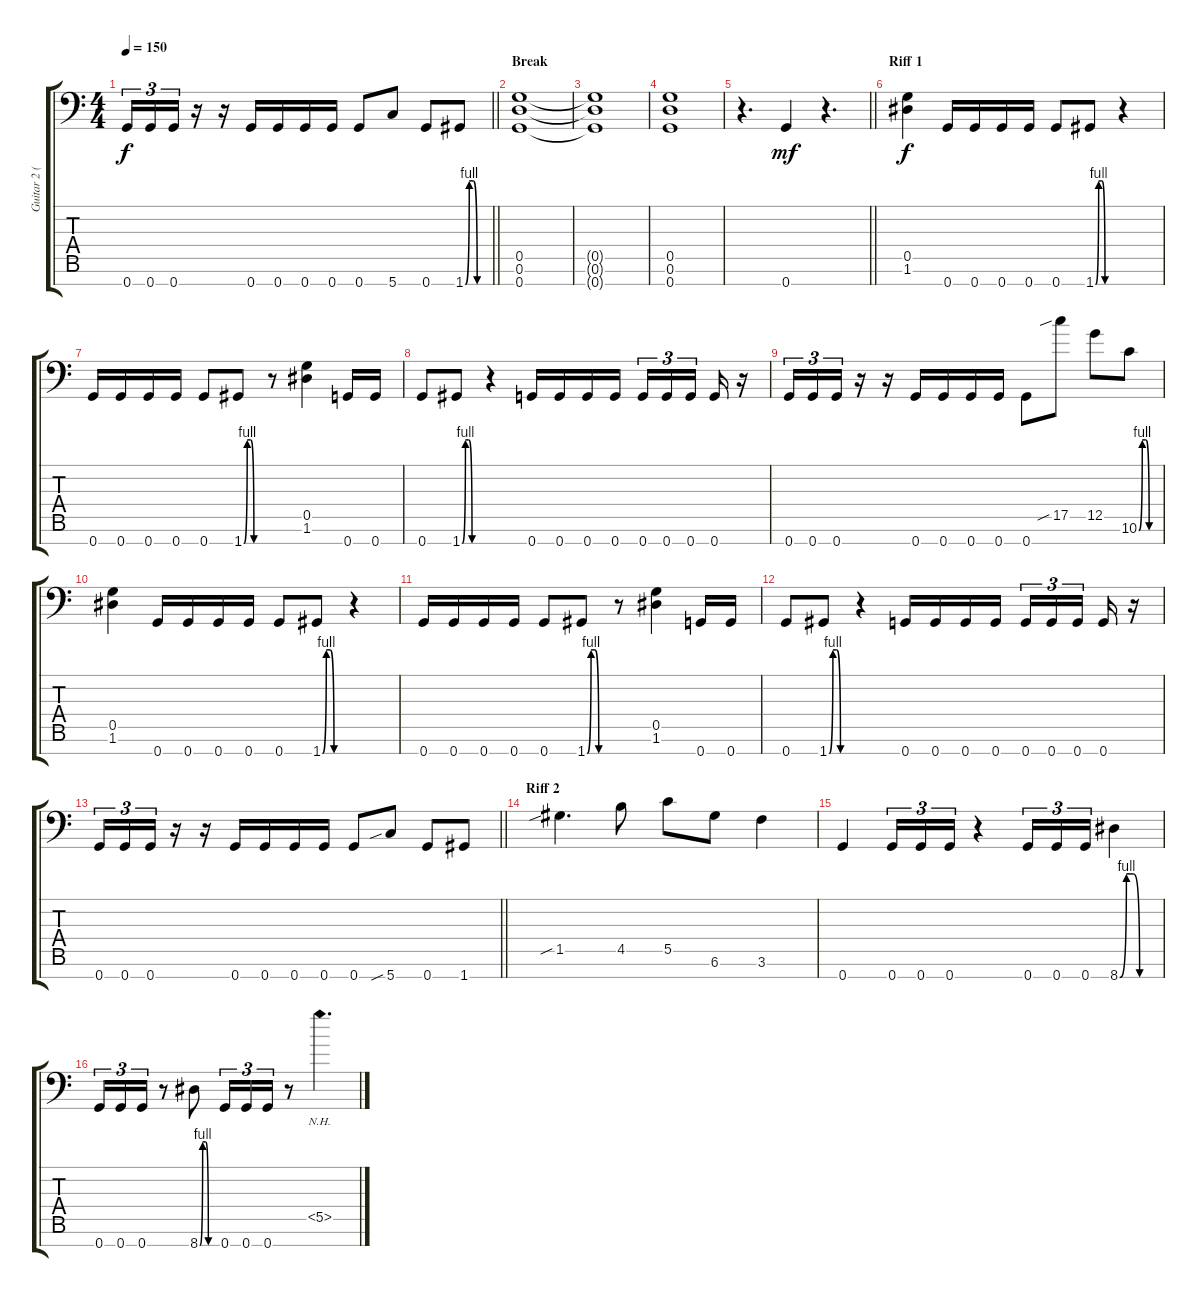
\track ("Guitar 2 (Not Nessesary)" "Guitar 2 (") {instrument distortionguitar}
\staff {score tabs}
\tuning (D4 A3 F3 C3 G2 D2 G1) {hide}
\ts (4 4)
\tempo 150
\clef f4
\barLineRight lightlight
\ks c
0.7.16{tu (3 2) dy f} 0.7.16{tu (3 2)} 0.7.16{tu (3 2)} r.16 r.16 0.7.16 0.7.16 0.7.16 0.7.16 0.7.8 5.7.8 0.7.8 1.7{be (custom 0 0 10 4 20 4 30 0 60 0)}.8 |
\section ("" "Break")
(0.5 0.6 0.7).1 |
(0.5{t} 0.6{t} 0.7{t}).1 |
(0.5 0.6 0.7).1 |
\barLineRight lightlight
r.4{d} 0.7.4{dy mf} r.4{d} |
\section ("" "Riff 1")
(0.5 1.6).4{dy f} 0.7.16 0.7.16 0.7.16 0.7.16 0.7.8 1.7{be (custom 0 0 10 4 20 4 30 0 60 0)}.8 r.4 |
0.7.16 0.7.16 0.7.16 0.7.16 0.7.8 1.7{be (custom 0 0 10 4 20 4 30 0 60 0)}.8 r.8 (0.5 1.6).4 0.7.16 0.7.16 |
0.7.8 1.7{be (custom 0 0 10 4 20 4 30 0 60 0)}.8 r.4 0.7.16 0.7.16 0.7.16 0.7.16 0.7.16{tu (3 2)} 0.7.16{tu (3 2)} 0.7.16{tu (3 2) beam splitsecondary} 0.7.16 r.16 |
0.7.16{tu (3 2)} 0.7.16{tu (3 2)} 0.7.16{tu (3 2)} r.16 r.16 0.7.16 0.7.16 0.7.16 0.7.16 0.7.8 17.5{sib}.8 12.5.8 10.6{be (custom 0 0 10 4 20 4 30 0 60 0)}.8 |
(0.5 1.6).4 0.7.16 0.7.16 0.7.16 0.7.16 0.7.8 1.7{be (custom 0 0 10 4 20 4 30 0 60 0)}.8 r.4 |
0.7.16 0.7.16 0.7.16 0.7.16 0.7.8 1.7{be (custom 0 0 10 4 20 4 30 0 60 0)}.8 r.8 (0.5 1.6).4 0.7.16 0.7.16 |
0.7.8 1.7{be (custom 0 0 10 4 20 4 30 0 60 0)}.8 r.4 0.7.16 0.7.16 0.7.16 0.7.16 0.7.16{tu (3 2)} 0.7.16{tu (3 2)} 0.7.16{tu (3 2) beam splitsecondary} 0.7.16 r.16 |
\barLineRight lightlight
0.7.16{tu (3 2)} 0.7.16{tu (3 2)} 0.7.16{tu (3 2)} r.16 r.16 0.7.16 0.7.16 0.7.16 0.7.16 0.7.8 5.7{sib}.8 0.7.8 1.7.8 |
\section ("" "Riff 2")
1.5{sib}.4{d} 4.5.8 5.5.8 6.6.8 3.6.4 |
0.7.4 0.7.16{tu (3 2)} 0.7.16{tu (3 2)} 0.7.16{tu (3 2)} r.4 0.7.16{tu (3 2)} 0.7.16{tu (3 2)} 0.7.16{tu (3 2)} 8.7{be (custom 0 0 10 4 20 4 30 0 60 0)}.4 |
0.7.16{tu (3 2)} 0.7.16{tu (3 2)} 0.7.16{tu (3 2)} r.8 8.7{be (custom 0 0 10 4 20 4 30 0 60 0)}.8 0.7.16{tu (3 2)} 0.7.16{tu (3 2)} 0.7.16{tu (3 2)} r.8 5.5{nh}.4{d}
